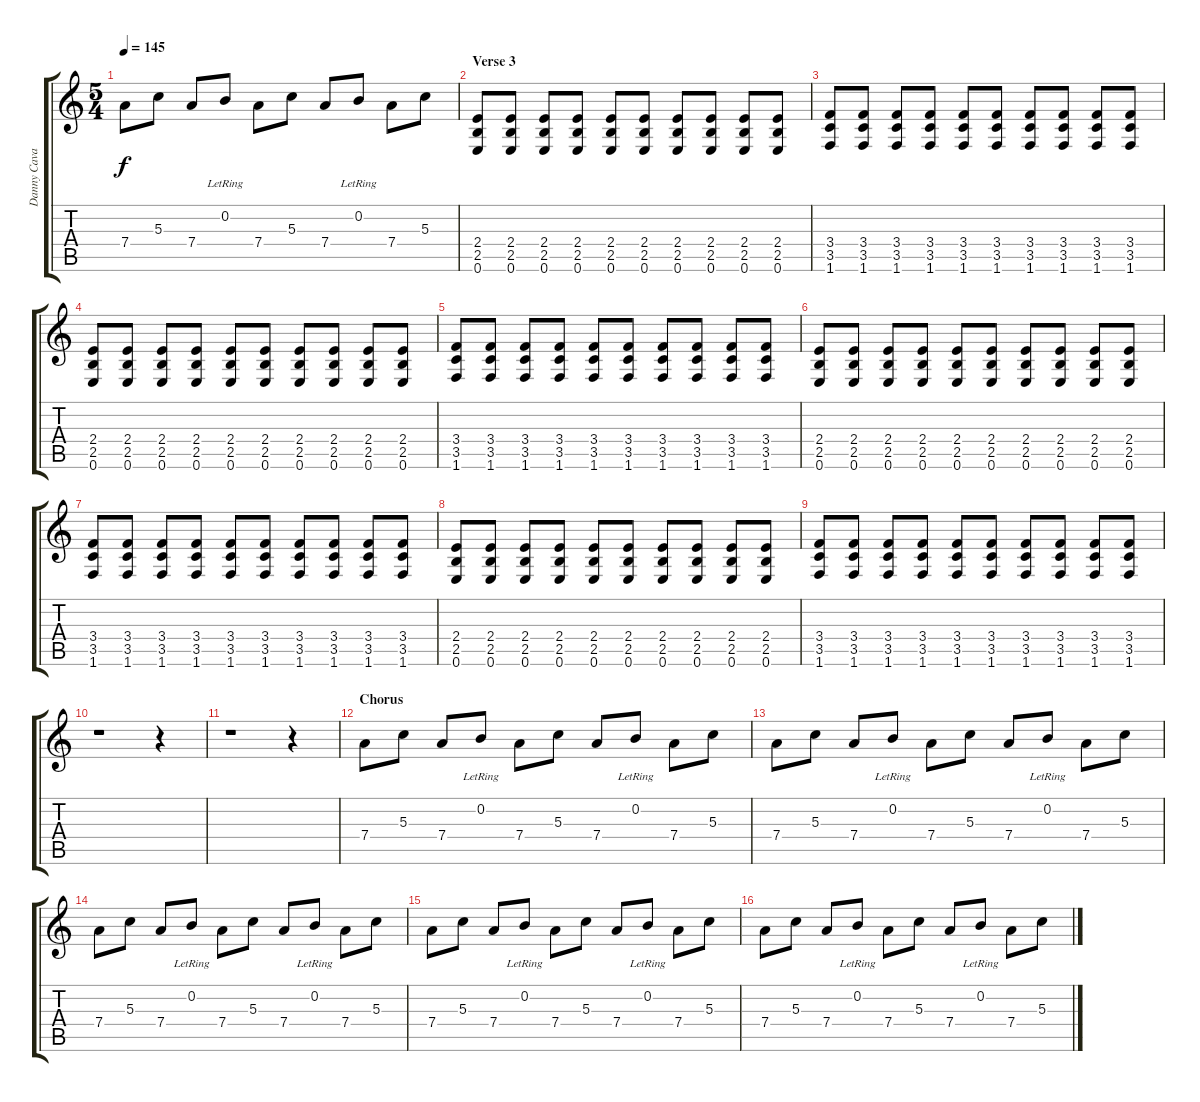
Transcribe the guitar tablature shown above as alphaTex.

\track ("Danny Cavanagh (Electric Guitar)" "Danny Cava") {instrument distortionguitar}
\staff {score tabs}
\tuning (E4 B3 G3 D3 A2 E2) {hide}
\ts (5 4)
\tempo 145
\clef g2
\ks c
7.4.8{dy f} 5.3.8 7.4.8 0.2{lr}.8 7.4.8 5.3.8 7.4.8 0.2{lr}.8 7.4.8 5.3.8 |
\section ("" "Verse 3")
(2.4 2.5 0.6).8{volume 11 instrument distortionguitar} (2.4 2.5 0.6).8 (2.4 2.5 0.6).8 (2.4 2.5 0.6).8 (2.4 2.5 0.6).8 (2.4 2.5 0.6).8 (2.4 2.5 0.6).8 (2.4 2.5 0.6).8 (2.4 2.5 0.6).8 (2.4 2.5 0.6).8 |
(3.4 3.5 1.6).8 (3.4 3.5 1.6).8 (3.4 3.5 1.6).8 (3.4 3.5 1.6).8 (3.4 3.5 1.6).8 (3.4 3.5 1.6).8 (3.4 3.5 1.6).8 (3.4 3.5 1.6).8 (3.4 3.5 1.6).8 (3.4 3.5 1.6).8 |
(2.4 2.5 0.6).8 (2.4 2.5 0.6).8 (2.4 2.5 0.6).8 (2.4 2.5 0.6).8 (2.4 2.5 0.6).8 (2.4 2.5 0.6).8 (2.4 2.5 0.6).8 (2.4 2.5 0.6).8 (2.4 2.5 0.6).8 (2.4 2.5 0.6).8 |
(3.4 3.5 1.6).8 (3.4 3.5 1.6).8 (3.4 3.5 1.6).8 (3.4 3.5 1.6).8 (3.4 3.5 1.6).8 (3.4 3.5 1.6).8 (3.4 3.5 1.6).8 (3.4 3.5 1.6).8 (3.4 3.5 1.6).8 (3.4 3.5 1.6).8 |
(2.4 2.5 0.6).8 (2.4 2.5 0.6).8 (2.4 2.5 0.6).8 (2.4 2.5 0.6).8 (2.4 2.5 0.6).8 (2.4 2.5 0.6).8 (2.4 2.5 0.6).8 (2.4 2.5 0.6).8 (2.4 2.5 0.6).8 (2.4 2.5 0.6).8 |
(3.4 3.5 1.6).8 (3.4 3.5 1.6).8 (3.4 3.5 1.6).8 (3.4 3.5 1.6).8 (3.4 3.5 1.6).8 (3.4 3.5 1.6).8 (3.4 3.5 1.6).8 (3.4 3.5 1.6).8 (3.4 3.5 1.6).8 (3.4 3.5 1.6).8 |
(2.4 2.5 0.6).8 (2.4 2.5 0.6).8 (2.4 2.5 0.6).8 (2.4 2.5 0.6).8 (2.4 2.5 0.6).8 (2.4 2.5 0.6).8 (2.4 2.5 0.6).8 (2.4 2.5 0.6).8 (2.4 2.5 0.6).8 (2.4 2.5 0.6).8 |
(3.4 3.5 1.6).8 (3.4 3.5 1.6).8 (3.4 3.5 1.6).8 (3.4 3.5 1.6).8 (3.4 3.5 1.6).8 (3.4 3.5 1.6).8 (3.4 3.5 1.6).8 (3.4 3.5 1.6).8 (3.4 3.5 1.6).8 (3.4 3.5 1.6).8 |
r.1 r.4 |
r.1 r.4 |
\section ("" "Chorus")
7.4.8{volume 11 instrument electricguitarclean} 5.3.8 7.4.8 0.2{lr}.8 7.4.8 5.3.8 7.4.8 0.2{lr}.8 7.4.8 5.3.8 |
7.4.8 5.3.8 7.4.8 0.2{lr}.8 7.4.8 5.3.8 7.4.8 0.2{lr}.8 7.4.8 5.3.8 |
7.4.8 5.3.8 7.4.8 0.2{lr}.8 7.4.8 5.3.8 7.4.8 0.2{lr}.8 7.4.8 5.3.8 |
7.4.8 5.3.8 7.4.8 0.2{lr}.8 7.4.8 5.3.8 7.4.8 0.2{lr}.8 7.4.8 5.3.8 |
7.4.8 5.3.8 7.4.8 0.2{lr}.8 7.4.8 5.3.8 7.4.8 0.2{lr}.8 7.4.8 5.3.8
